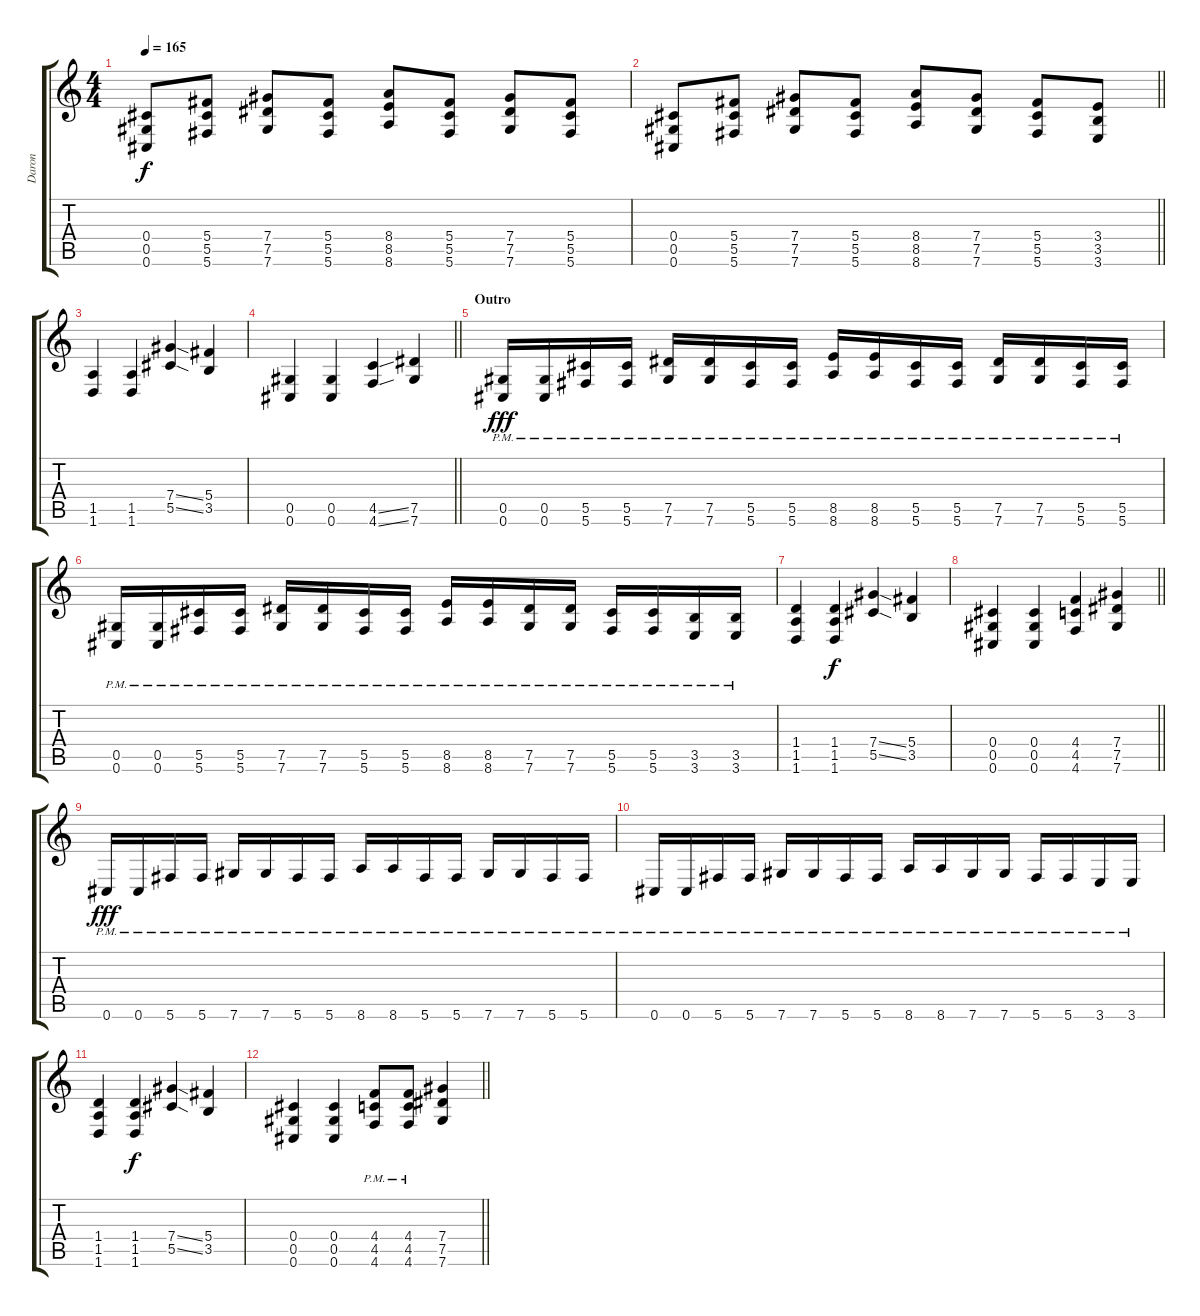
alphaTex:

\track ("Daron" "Daron") {instrument distortionguitar}
\staff {score tabs}
\tuning (Eb4 Bb3 Gb3 Db3 Ab2 Db2) {hide}
\ts (4 4)
\tempo 165
\clef g2
\ks c
(0.4 0.5 0.6).8{dy f} (5.4 5.5 5.6).8 (7.4 7.5 7.6).8 (5.4 5.5 5.6).8 (8.4 8.5 8.6).8 (5.4 5.5 5.6).8 (7.4 7.5 7.6).8 (5.4 5.5 5.6).8 |
\barLineRight lightlight
(0.4 0.5 0.6).8 (5.4 5.5 5.6).8 (7.4 7.5 7.6).8 (5.4 5.5 5.6).8 (8.4 8.5 8.6).8 (7.4 7.5 7.6).8 (5.4 5.5 5.6).8 (3.4 3.5 3.6).8 |
(1.5 1.6).4 (1.5 1.6).4 (7.4{ss} 5.5{ss}).4 (5.4 3.5).4 |
\barLineRight lightlight
(0.5 0.6).4 (0.5 0.6).4 (4.5{ss} 4.6{ss}).4 (7.5 7.6).4 |
\section ("" "Outro")
(0.5 0.6{pm}).16{dy fff} (0.5 0.6{pm}).16 (5.5 5.6{pm}).16 (5.5 5.6{pm}).16 (7.5 7.6{pm}).16 (7.5 7.6{pm}).16 (5.5 5.6{pm}).16 (5.5 5.6{pm}).16 (8.5 8.6{pm}).16 (8.5 8.6{pm}).16 (5.5 5.6{pm}).16 (5.5 5.6{pm}).16 (7.5 7.6{pm}).16 (7.5 7.6{pm}).16 (5.5 5.6{pm}).16 (5.5 5.6{pm}).16 |
(0.5 0.6{pm}).16 (0.5 0.6{pm}).16 (5.5 5.6{pm}).16 (5.5 5.6{pm}).16 (7.5 7.6{pm}).16 (7.5 7.6{pm}).16 (5.5 5.6{pm}).16 (5.5 5.6{pm}).16 (8.5 8.6{pm}).16 (8.5 8.6{pm}).16 (7.5 7.6{pm}).16 (7.5 7.6{pm}).16 (5.5 5.6{pm}).16 (5.5 5.6{pm}).16 (3.5 3.6{pm}).16 (3.5 3.6{pm}).16 |
(1.4 1.5 1.6).4 (1.4 1.5 1.6).4{dy f} (7.4{ss} 5.5{ss}).4 (5.4 3.5).4 |
\barLineRight lightlight
(0.4 0.5 0.6).4 (0.4 0.5 0.6).4 (4.4 4.5 4.6).4 (7.4 7.5 7.6).4 |
0.6{pm}.16{dy fff} 0.6{pm}.16 5.6{pm}.16 5.6{pm}.16 7.6{pm}.16 7.6{pm}.16 5.6{pm}.16 5.6{pm}.16 8.6{pm}.16 8.6{pm}.16 5.6{pm}.16 5.6{pm}.16 7.6{pm}.16 7.6{pm}.16 5.6{pm}.16 5.6{pm}.16 |
0.6{pm}.16 0.6{pm}.16 5.6{pm}.16 5.6{pm}.16 7.6{pm}.16 7.6{pm}.16 5.6{pm}.16 5.6{pm}.16 8.6{pm}.16 8.6{pm}.16 7.6{pm}.16 7.6{pm}.16 5.6{pm}.16 5.6{pm}.16 3.6{pm}.16 3.6{pm}.16 |
(1.4 1.5 1.6).4 (1.4 1.5 1.6).4{dy f} (7.4{ss} 5.5{ss}).4 (5.4 3.5).4 |
\barLineRight lightlight
(0.4 0.5 0.6).4 (0.4 0.5 0.6).4 (4.4{pm} 4.5{pm} 4.6{pm}).8 (4.4{pm} 4.5{pm} 4.6{pm}).8 (7.4 7.5 7.6).4
